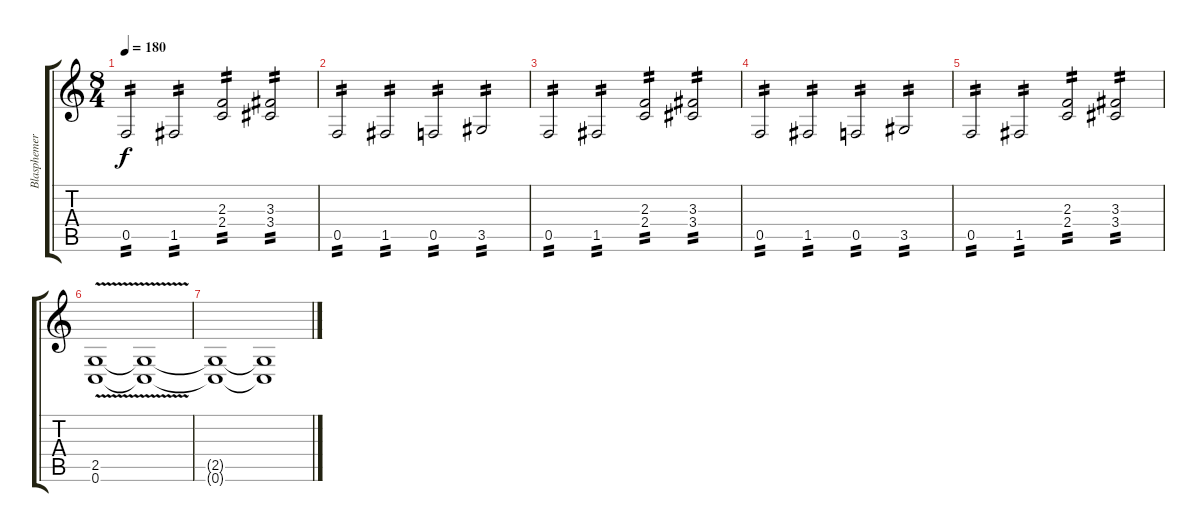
\track ("Blasphemer (Guitar)" "Blasphemer") {instrument distortionguitar}
\staff {score tabs}
\tuning (C4 G3 Eb3 Bb2 F2 C2) {hide}
\ts (8 4)
\tempo 180
\clef g2
\ks c
0.5.2{tp 2 dy f} 1.5.2{tp 2} (2.3 2.4).2{tp 2} (3.3 3.4).2{tp 2} |
0.5.2{tp 2} 1.5.2{tp 2} 0.5.2{tp 2} 3.5.2{tp 2} |
0.5.2{tp 2} 1.5.2{tp 2} (2.3 2.4).2{tp 2} (3.3 3.4).2{tp 2} |
0.5.2{tp 2} 1.5.2{tp 2} 0.5.2{tp 2} 3.5.2{tp 2} |
0.5.2{tp 2} 1.5.2{tp 2} (2.3 2.4).2{tp 2} (3.3 3.4).2{tp 2} |
(2.5{v} 0.6{v}).1{volume 0} (2.5{t} 0.6{t}).1 |
(2.5{t} 0.6{t}).1 (2.5{t} 0.6{t}).1
